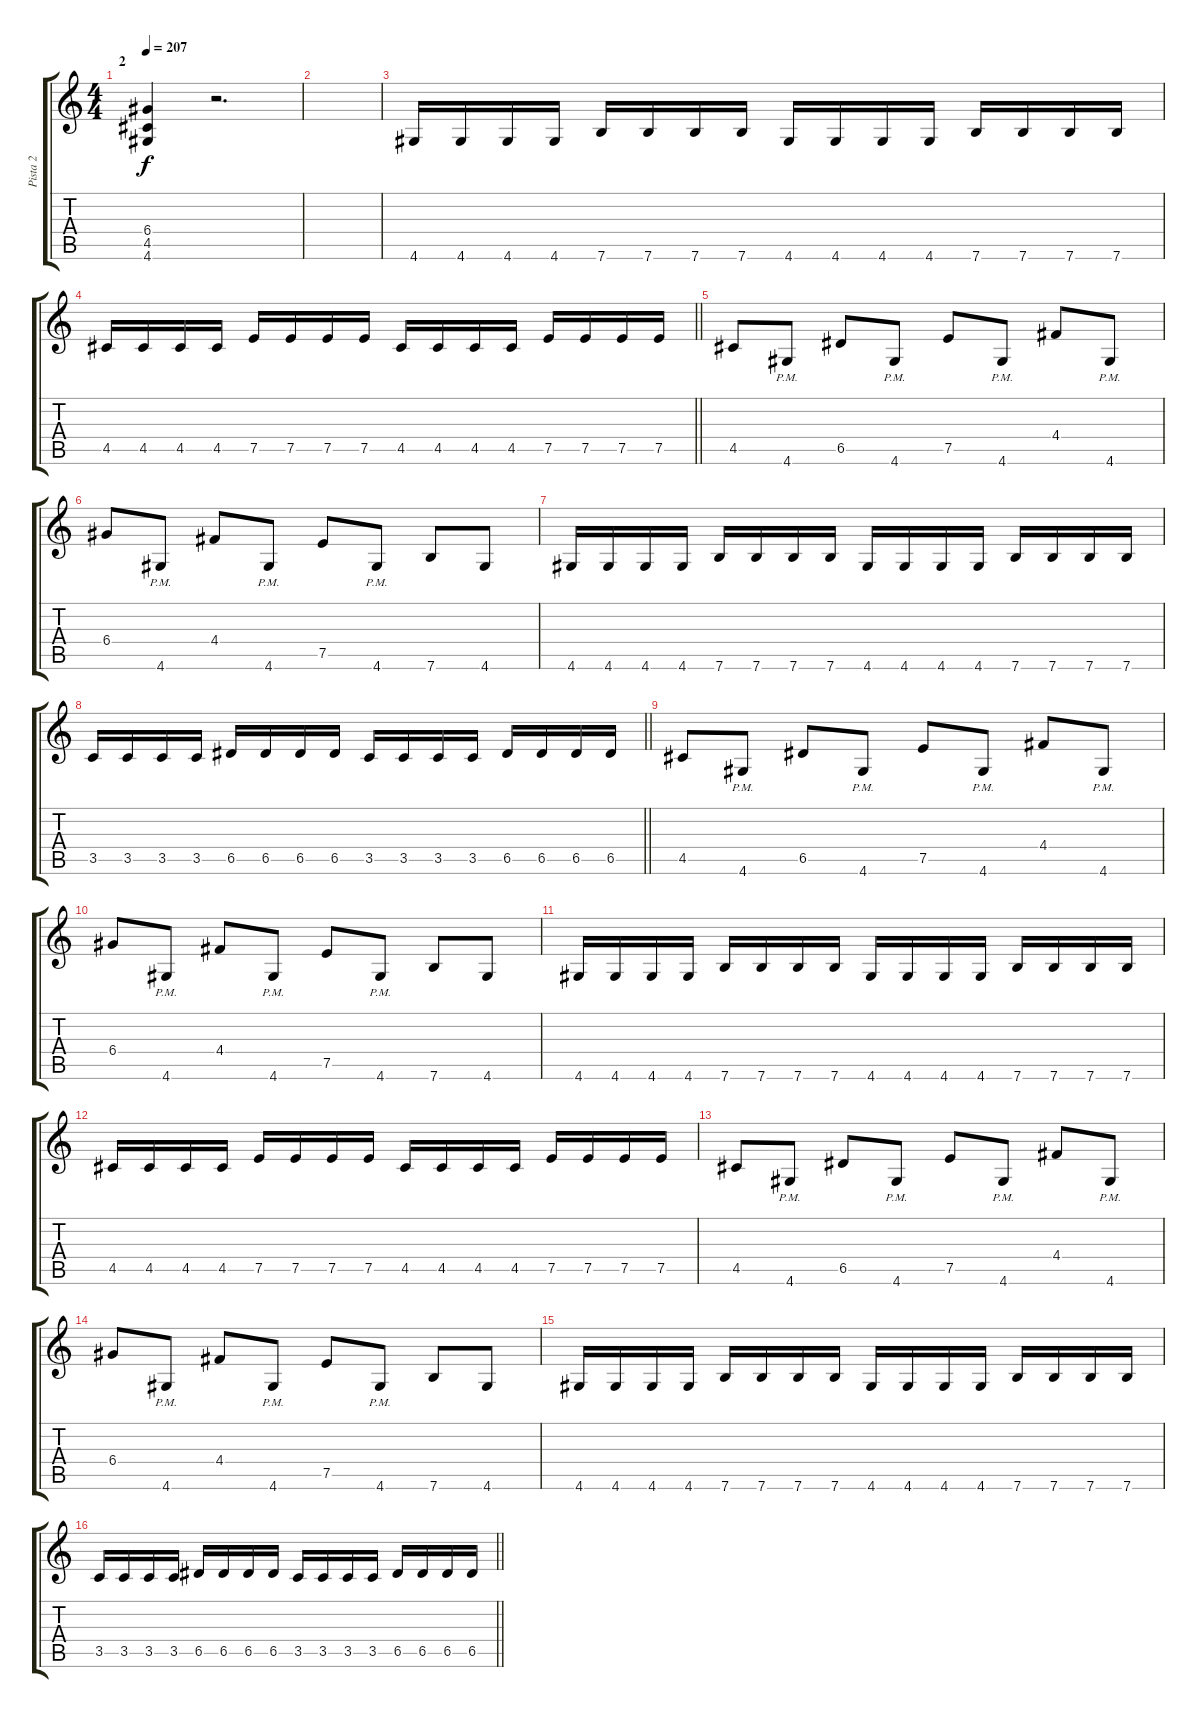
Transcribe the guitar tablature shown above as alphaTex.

\track ("Pista 2" "Pista 2") {instrument distortionguitar}
\staff {score tabs}
\tuning (E4 B3 G3 D3 A2 E2) {hide}
\ts (4 4)
\section ("" "2")
\tempo 207
\clef g2
\ks c
(6.4 4.5 4.6).4{dy f} r.2{d} |
|
4.6.16 4.6.16 4.6.16 4.6.16 7.6.16 7.6.16 7.6.16 7.6.16 4.6.16 4.6.16 4.6.16 4.6.16 7.6.16 7.6.16 7.6.16 7.6.16 |
\barLineRight lightlight
4.5.16 4.5.16 4.5.16 4.5.16 7.5.16 7.5.16 7.5.16 7.5.16 4.5.16 4.5.16 4.5.16 4.5.16 7.5.16 7.5.16 7.5.16 7.5.16 |
4.5.8 4.6{pm}.8 6.5.8 4.6{pm}.8 7.5.8 4.6{pm}.8 4.4.8 4.6{pm}.8 |
6.4.8 4.6{pm}.8 4.4.8 4.6{pm}.8 7.5.8 4.6{pm}.8 7.6.8 4.6.8 |
4.6.16 4.6.16 4.6.16 4.6.16 7.6.16 7.6.16 7.6.16 7.6.16 4.6.16 4.6.16 4.6.16 4.6.16 7.6.16 7.6.16 7.6.16 7.6.16 |
\barLineRight lightlight
3.5.16 3.5.16 3.5.16 3.5.16 6.5.16 6.5.16 6.5.16 6.5.16 3.5.16 3.5.16 3.5.16 3.5.16 6.5.16 6.5.16 6.5.16 6.5.16 |
4.5.8 4.6{pm}.8 6.5.8 4.6{pm}.8 7.5.8 4.6{pm}.8 4.4.8 4.6{pm}.8 |
6.4.8 4.6{pm}.8 4.4.8 4.6{pm}.8 7.5.8 4.6{pm}.8 7.6.8 4.6.8 |
4.6.16 4.6.16 4.6.16 4.6.16 7.6.16 7.6.16 7.6.16 7.6.16 4.6.16 4.6.16 4.6.16 4.6.16 7.6.16 7.6.16 7.6.16 7.6.16 |
4.5.16 4.5.16 4.5.16 4.5.16 7.5.16 7.5.16 7.5.16 7.5.16 4.5.16 4.5.16 4.5.16 4.5.16 7.5.16 7.5.16 7.5.16 7.5.16 |
4.5.8 4.6{pm}.8 6.5.8 4.6{pm}.8 7.5.8 4.6{pm}.8 4.4.8 4.6{pm}.8 |
6.4.8 4.6{pm}.8 4.4.8 4.6{pm}.8 7.5.8 4.6{pm}.8 7.6.8 4.6.8 |
4.6.16 4.6.16 4.6.16 4.6.16 7.6.16 7.6.16 7.6.16 7.6.16 4.6.16 4.6.16 4.6.16 4.6.16 7.6.16 7.6.16 7.6.16 7.6.16 |
\barLineRight lightlight
3.5.16 3.5.16 3.5.16 3.5.16 6.5.16 6.5.16 6.5.16 6.5.16 3.5.16 3.5.16 3.5.16 3.5.16 6.5.16 6.5.16 6.5.16 6.5.16
